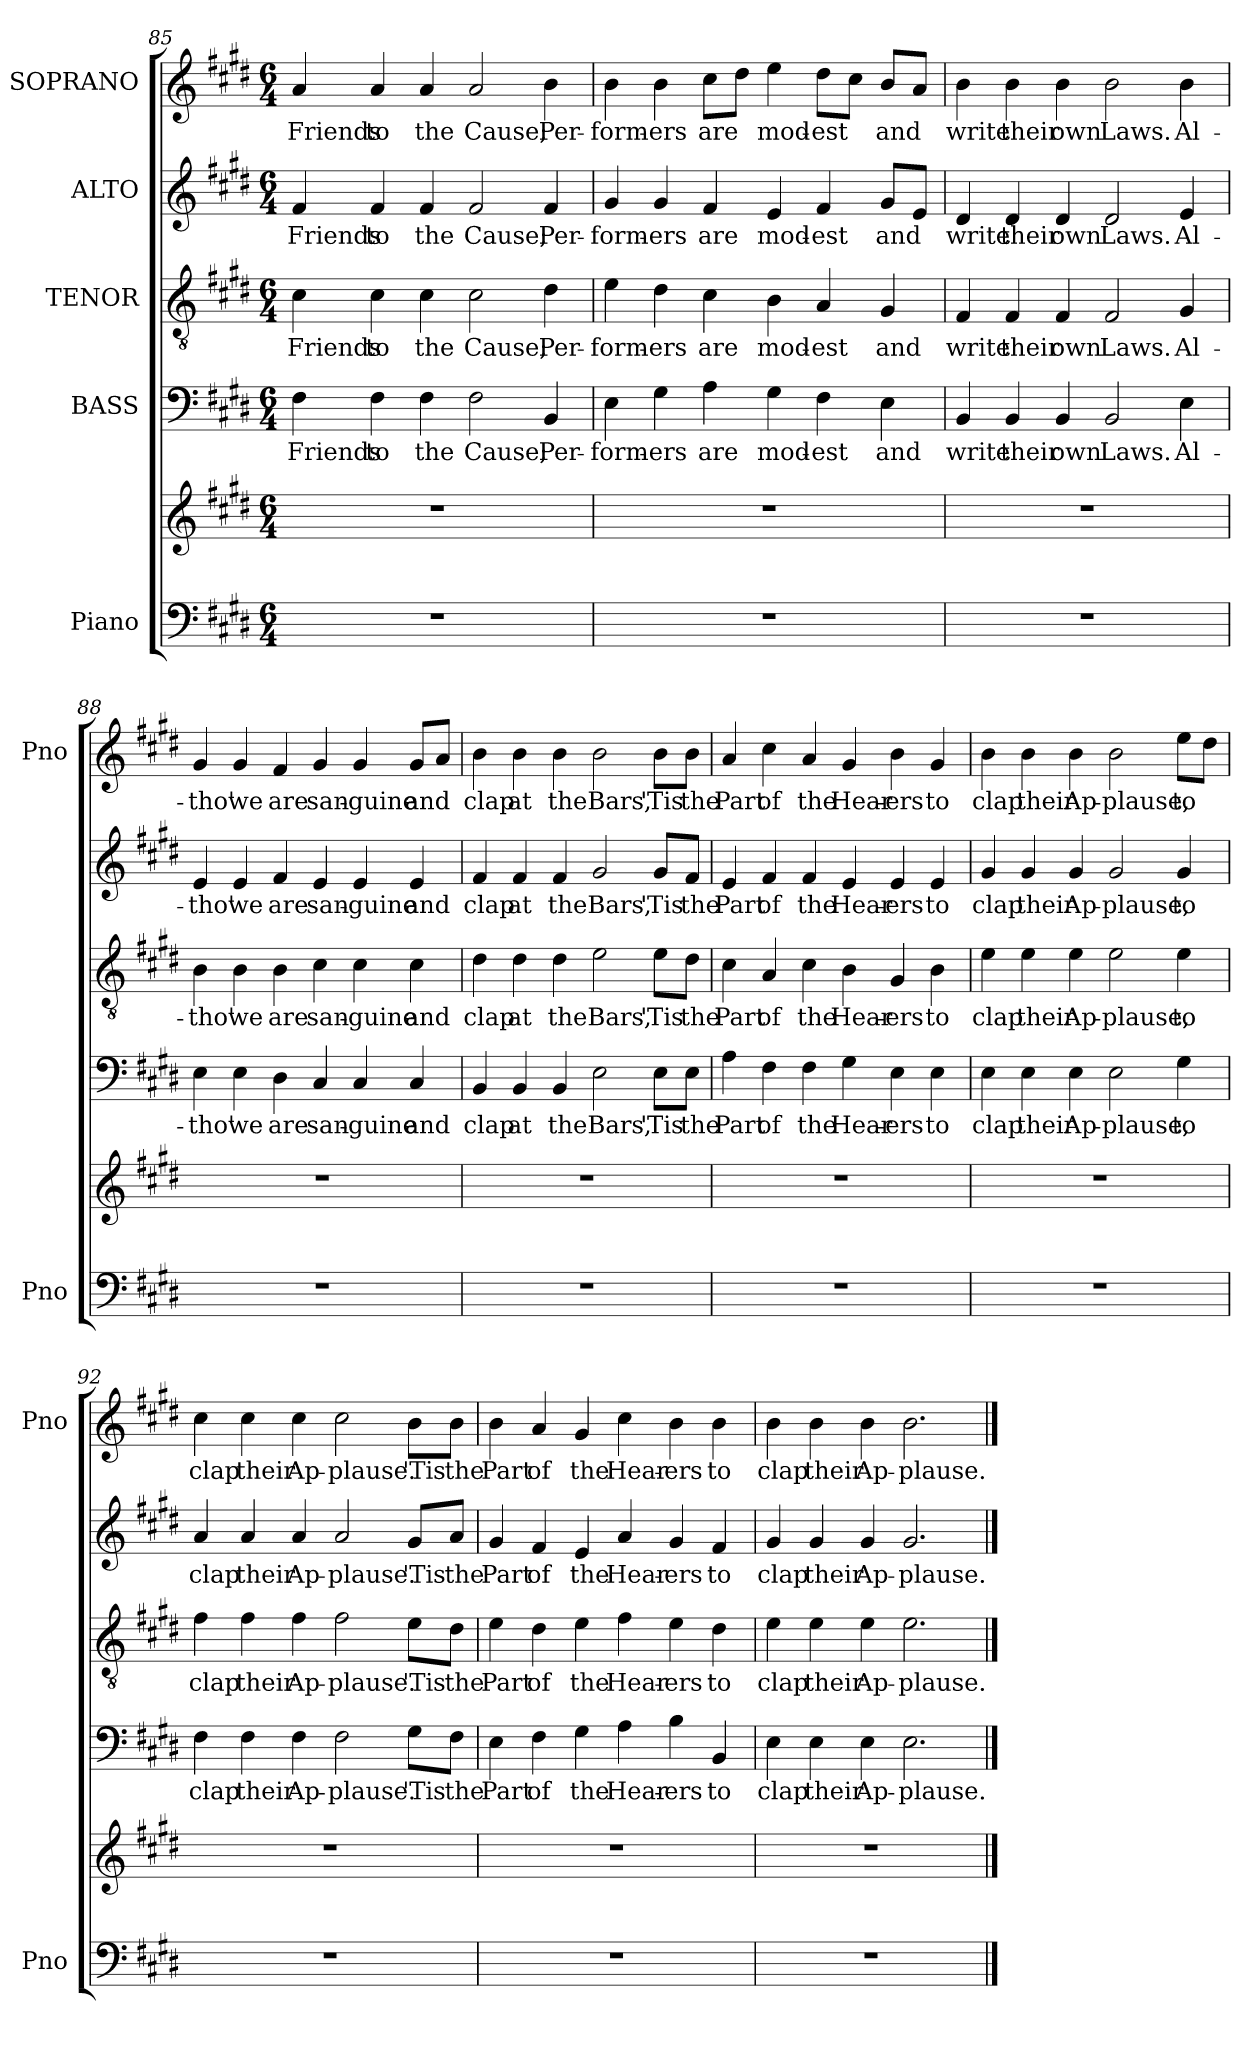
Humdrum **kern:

**kern	**kern	**kern	**text	**kern	**text	**kern	**text	**kern	**text
*part5	*part5	*part4	*part4	*part3	*part3	*part2	*part2	*part1	*part1
*staff6	*staff5	*staff4	*staff4	*staff3	*staff3	*staff2	*staff2	*staff1	*staff1
*I"Piano	*	*I"BASS	*	*I"TENOR	*	*I"ALTO	*	*I"SOPRANO	*
*I'Pno	*	*	*	*	*	*	*	*I'Pno	*
*clefF4	*clefG2	*clefF4	*	*clefGv2	*	*clefG2	*	*clefG2	*
*k[f#c#g#d#]	*k[f#c#g#d#]	*k[f#c#g#d#]	*	*k[f#c#g#d#]	*	*k[f#c#g#d#]	*	*k[f#c#g#d#]	*
*E:	*E:	*E:	*	*E:	*	*E:	*	*E:	*
*M6/4	*M6/4	*M6/4	*	*M6/4	*	*M6/4	*	*M6/4	*
=85	=85	=85	=85	=85	=85	=85	=85	=85	=85
1.r	1.r	4F#\	Friends	4c#\	Friends	4f#/	Friends	4a/	Friends
.	.	4F#\	to	4c#\	to	4f#/	to	4a/	to
.	.	4F#\	the	4c#\	the	4f#/	the	4a/	the
.	.	2F#\	Cause;	2c#\	Cause;	2f#/	Cause;	2a/	Cause;
.	.	4BB/	Per-	4d#\	Per-	4f#/	Per-	4b\	Per-
=86	=86	=86	=86	=86	=86	=86	=86	=86	=86
1.r	1.r	4E\	-form-	4e\	-form-	4g#/	-form-	4b\	-form-
.	.	4G#\	-ers	4d#\	-ers	4g#/	-ers	4b\	-ers
.	.	4A\	are	4c#\	are	4f#/	are	8cc#\L	are
.	.	.	.	.	.	.	.	8dd#\J	.
.	.	4G#\	mod-	4B\	mod-	4e/	mod-	4ee\	mod-
.	.	4F#\	-est	4A/	-est	4f#/	-est	8dd#\L	-est
.	.	.	.	.	.	.	.	8cc#\J	.
.	.	4E\	and	4G#/	and	8g#/L	and	8b/L	and
.	.	.	.	.	.	8e/J	.	8a/J	.
!!LO:LB:g=z
=87	=87	=87	=87	=87	=87	=87	=87	=87	=87
1.r	1.r	4BB/	write	4F#/	write	4d#/	write	4b\	write
.	.	4BB/	their	4F#/	their	4d#/	their	4b\	their
.	.	4BB/	own	4F#/	own	4d#/	own	4b\	own
.	.	2BB/	Laws.	2F#/	Laws.	2d#/	Laws.	2b\	Laws.
.	.	4E\	Al-	4G#/	Al-	4e/	Al-	4b\	Al-
=88	=88	=88	=88	=88	=88	=88	=88	=88	=88
1.r	1.r	4E\	-tho'	4B\	-tho'	4e/	-tho'	4g#/	-tho'
.	.	4E\	we	4B\	we	4e/	we	4g#/	we
.	.	4D#\	are	4B\	are	4f#/	are	4f#/	are
.	.	4C#/	san-	4c#\	san-	4e/	san-	4g#/	san-
.	.	4C#/	-guine	4c#\	-guine	4e/	-guine	4g#/	-guine
.	.	4C#/	and	4c#\	and	4e/	and	8g#/L	and
.	.	.	.	.	.	.	.	8a/J	.
=89	=89	=89	=89	=89	=89	=89	=89	=89	=89
1.r	1.r	4BB/	clap	4d#\	clap	4f#/	clap	4b\	clap
.	.	4BB/	at	4d#\	at	4f#/	at	4b\	at
.	.	4BB/	the	4d#\	the	4f#/	the	4b\	the
.	.	2E\	Bars,	2e\	Bars,	2g#/	Bars,	2b\	Bars,
.	.	8E\L	'Tis	8e\L	'Tis	8g#/L	'Tis	8b\L	'Tis
.	.	8E\J	the	8d#\J	the	8f#/J	the	8b\J	the
=90	=90	=90	=90	=90	=90	=90	=90	=90	=90
1.r	1.r	4A\	Part	4c#\	Part	4e/	Part	4a/	Part
.	.	4F#\	of	4A/	of	4f#/	of	4cc#\	of
.	.	4F#\	the	4c#\	the	4f#/	the	4a/	the
.	.	4G#\	Hear-	4B\	Hear-	4e/	Hear-	4g#/	Hear-
.	.	4E\	-ers	4G#/	-ers	4e/	-ers	4b\	-ers
.	.	4E\	to	4B\	to	4e/	to	4g#/	to
!!LO:LB:g=z
=91	=91	=91	=91	=91	=91	=91	=91	=91	=91
1.r	1.r	4E\	clap	4e\	clap	4g#/	clap	4b\	clap
.	.	4E\	their	4e\	their	4g#/	their	4b\	their
.	.	4E\	Ap-	4e\	Ap-	4g#/	Ap-	4b\	Ap-
.	.	2E\	-plause,	2e\	-plause,	2g#/	-plause,	2b\	-plause,
.	.	4G#\	to	4e\	to	4g#/	to	8ee\L	to
.	.	.	.	.	.	.	.	8dd#\J	.
=92	=92	=92	=92	=92	=92	=92	=92	=92	=92
1.r	1.r	4F#\	clap	4f#\	clap	4a/	clap	4cc#\	clap
.	.	4F#\	their	4f#\	their	4a/	their	4cc#\	their
.	.	4F#\	Ap-	4f#\	Ap-	4a/	Ap-	4cc#\	Ap-
.	.	2F#\	-plause.	2f#\	-plause.	2a/	-plause.	2cc#\	-plause.
.	.	8G#\L	'Tis	8e\L	'Tis	8g#/L	'Tis	8b\L	'Tis
.	.	8F#\J	the	8d#\J	the	8a/J	the	8b\J	the
=93	=93	=93	=93	=93	=93	=93	=93	=93	=93
1.r	1.r	4E\	Part	4e\	Part	4g#/	Part	4b\	Part
.	.	4F#\	of	4d#\	of	4f#/	of	4a/	of
.	.	4G#\	the	4e\	the	4e/	the	4g#/	the
.	.	4A\	Hear-	4f#\	Hear-	4a/	Hear-	4cc#\	Hear-
.	.	4B\	-ers	4e\	-ers	4g#/	-ers	4b\	-ers
.	.	4BB/	to	4d#\	to	4f#/	to	4b\	to
=94	=94	=94	=94	=94	=94	=94	=94	=94	=94
1.r	1.r	4E\	clap	4e\	clap	4g#/	clap	4b\	clap
.	.	4E\	their	4e\	their	4g#/	their	4b\	their
.	.	4E\	Ap-	4e\	Ap-	4g#/	Ap-	4b\	Ap-
.	.	2.E\	-plause.	2.e\	-plause.	2.g#/	-plause.	2.b\	-plause.
==	==	==	==	==	==	==	==	==	==
*-	*-	*-	*-	*-	*-	*-	*-	*-	*-
